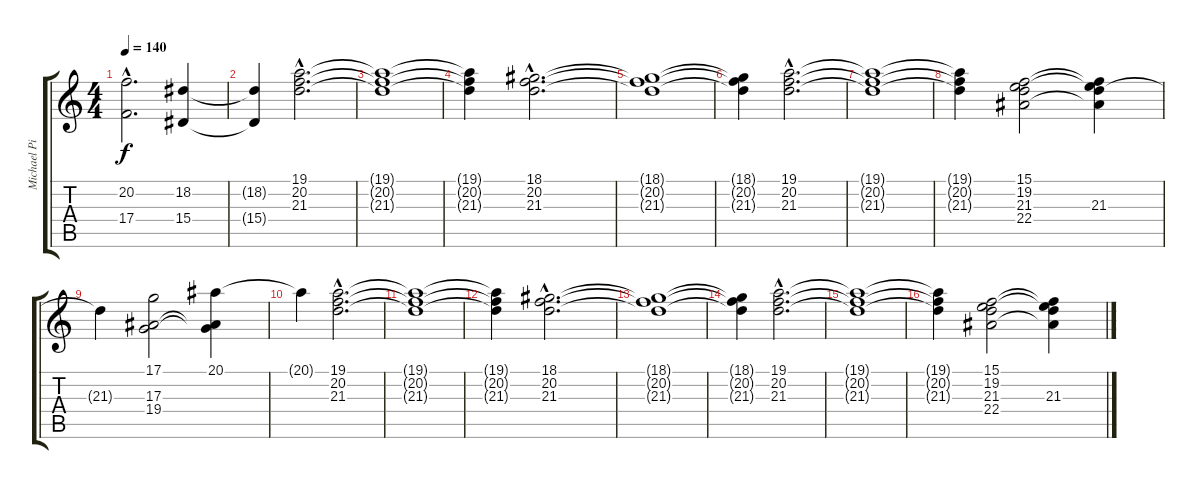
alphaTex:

\track ("Michael Pinella" "Michael Pi") {instrument stringensemble1}
\staff {score tabs}
\tuning (D4 A3 F3 C3 G2 D2) {hide}
\ts (4 4)
\tempo 140
\clef g2
\ks c
(20.2{hac t} 17.4{hac t}).2{d dy f} (18.2 15.4).4 |
(18.2{t} 15.4{t}).4 (19.1{hac} 20.2{hac} 21.3{hac}).2{d volume 10 instrument drawbarorgan} |
(19.1{t} 20.2{t} 21.3{t}).1 |
(19.1{t} 20.2{t} 21.3{t}).4 (18.1{hac} 20.2{hac} 21.3{hac}).2{d} |
(18.1{t} 20.2{t} 21.3{t}).1 |
(18.1{t} 20.2{t} 21.3{t}).4 (19.1{hac} 20.2{hac} 21.3{hac}).2{d} |
(19.1{t} 20.2{t} 21.3{t}).1 |
(19.1{t} 20.2{t} 21.3{t}).4 (15.1 19.2 21.3 22.4).2 (15.1{t} 19.2{t} 21.3 22.4{t}).4 |
21.3{t}.4 (17.1 17.3 19.4).2 (20.1 17.3{t} 19.4{t}).4 |
20.1{t}.4 (19.1{hac} 20.2{hac} 21.3{hac}).2{d volume 10 instrument drawbarorgan} |
(19.1{t} 20.2{t} 21.3{t}).1 |
(19.1{t} 20.2{t} 21.3{t}).4 (18.1{hac} 20.2{hac} 21.3{hac}).2{d} |
(18.1{t} 20.2{t} 21.3{t}).1 |
(18.1{t} 20.2{t} 21.3{t}).4 (19.1{hac} 20.2{hac} 21.3{hac}).2{d} |
(19.1{t} 20.2{t} 21.3{t}).1 |
(19.1{t} 20.2{t} 21.3{t}).4 (15.1 19.2 21.3 22.4).2 (15.1{t} 19.2{t} 21.3 22.4{t}).4
